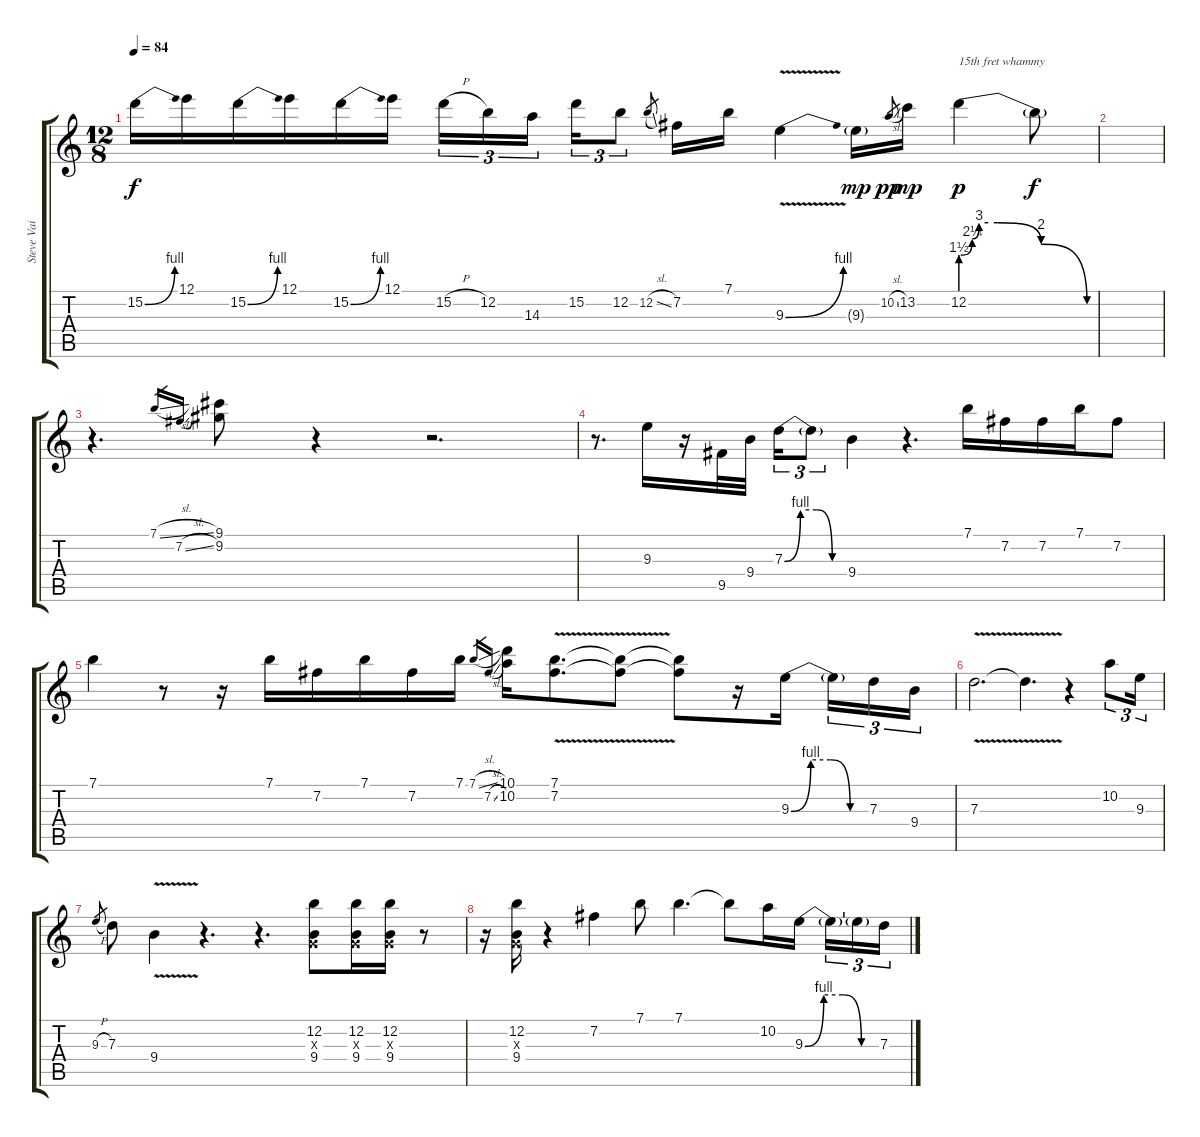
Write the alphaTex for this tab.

\track ("Steve Vai" "Steve Vai") {instrument distortionguitar}
\staff {score tabs}
\tuning (E4 B3 G3 D3 A2 E2) {hide}
\ts (12 8)
\tempo 84
\clef g2
\ks c
15.2{be (bend 0 0 60 4)}.16{dy f} 12.1.16 15.2{be (bend 0 0 60 4)}.16 12.1.16 15.2{be (bend 0 0 60 4)}.16 12.1.16 15.2{h}.16{tu (3 2)} 12.2.16{tu (3 2)} 14.3.16{tu (3 2)} 15.2.16{tu (3 2)} 12.2.8{tu (3 2)} 12.2{sl}.8{gr} 7.2.16 7.1.16 9.3{be (bend 0 0 60 4) v}.4 9.3{g}.16{dy mp} 10.2{sl}.8{gr dy pp} 13.2.16{dy mp} 12.2{be (custom 0 6 5 9 8 12 12 12 16 12 35 8 55 0 60 0)}.4{txt "15th fret whammy" dy p} 12.2{t}.8{dy f} |
|
r.4{d} 7.1{sl}.16{gr} 7.2{sl}.16{gr} (9.1 9.2).8 r.4 r.2{d} |
r.8{d} 9.3.16 r.16 9.5.32 9.4.32 7.3{be (custom 0 0 15 4 30 4 45 0 60 0)}.16{tu (3 2)} 7.3{t}.8{tu (3 2)} 9.4.4 r.4{d} 7.1.16 7.2.16 7.2.16 7.1.16 7.2.8 |
7.1.4 r.8 r.16 7.1.16 7.2.16 7.1.16 7.2.16 7.1.16 7.1{sl}.16{gr} 7.2{sl}.16{gr} (10.1 10.2).16 (7.1{v} 7.2{v}).8{d} (7.1{t} 7.2{t}).8 (7.1{t} 7.2{t}).8 r.16 9.3{be (custom 0 0 15 4 30 4 45 0 60 0)}.16 9.3{t}.16{tu (3 2)} 7.3.16{tu (3 2)} 9.4.16{tu (3 2)} |
7.3{v}.2{d} 7.3{t}.4{d} r.4 10.2.8{tu (3 2)} 9.3.16{tu (3 2)} |
9.3{h}.8{gr} 7.3.8 9.4{v}.4 r.4{d} r.4{d} (12.2 0.3{x} 9.4).8 (12.2 0.3{x} 9.4).16 (12.2 0.3{x} 9.4).16 r.8 |
r.16 (12.2 0.3{x} 9.4).16 r.4 7.2.4 7.1.8 7.1.4{d} 7.1{t}.8 10.2.16 9.3{be (custom 0 0 15 4 30 4 45 0 60 0)}.16 9.3{t}.16{tu (3 2)} 9.3{t}.16{tu (3 2)} 7.3.16{tu (3 2)}
